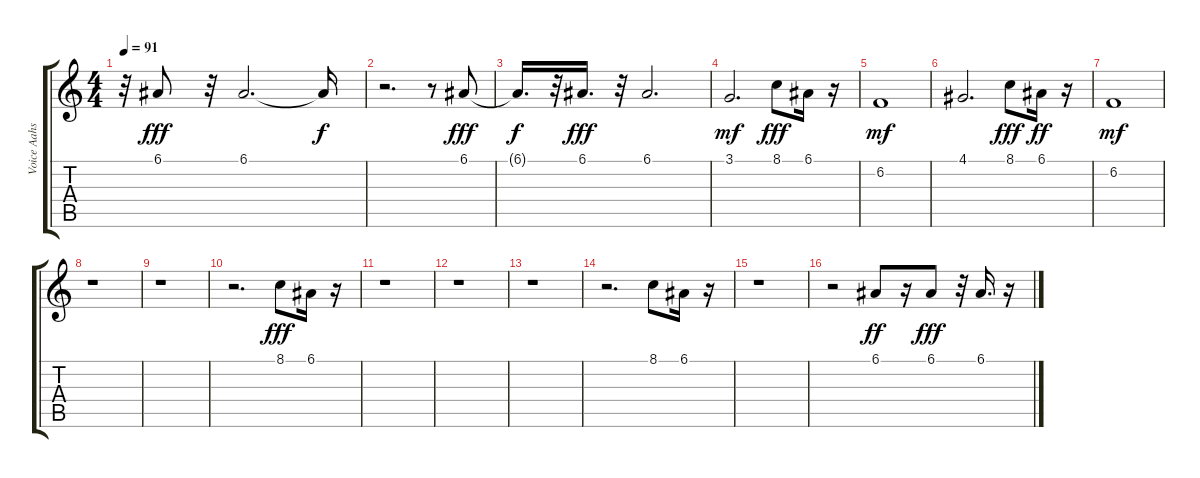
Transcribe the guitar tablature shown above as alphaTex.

\track ("Voice Aahs" "Voice Aahs") {instrument choiraahs}
\staff {score tabs}
\tuning (E4 B3 G3 D3 A2 E2) {hide}
\ts (4 4)
\tempo 91
\clef g2
\ks c
r.32{dy fff} 6.1.8 r.32 6.1.2{d} 6.1{t}.16{dy f} |
r.2{d} r.8 6.1.8{dy fff} |
6.1{t}.16{d dy f} r.32 6.1.16{d dy fff} r.32 6.1.2{d} |
3.1.2{d dy mf} 8.1.8{dy fff} 6.1.16 r.16 |
6.2.1{dy mf} |
4.1.2{d} 8.1.8{dy fff} 6.1.16{dy ff} r.16 |
6.2.1{dy mf} |
r.1 |
r.1 |
r.2{d} 8.1.8{dy fff} 6.1.16 r.16 |
r.1 |
r.1 |
r.1 |
r.2{d} 8.1.8 6.1.16 r.16 |
r.1 |
r.2 6.1.8{dy ff} r.16 6.1.8{dy fff} r.32 6.1.16{d} r.16
